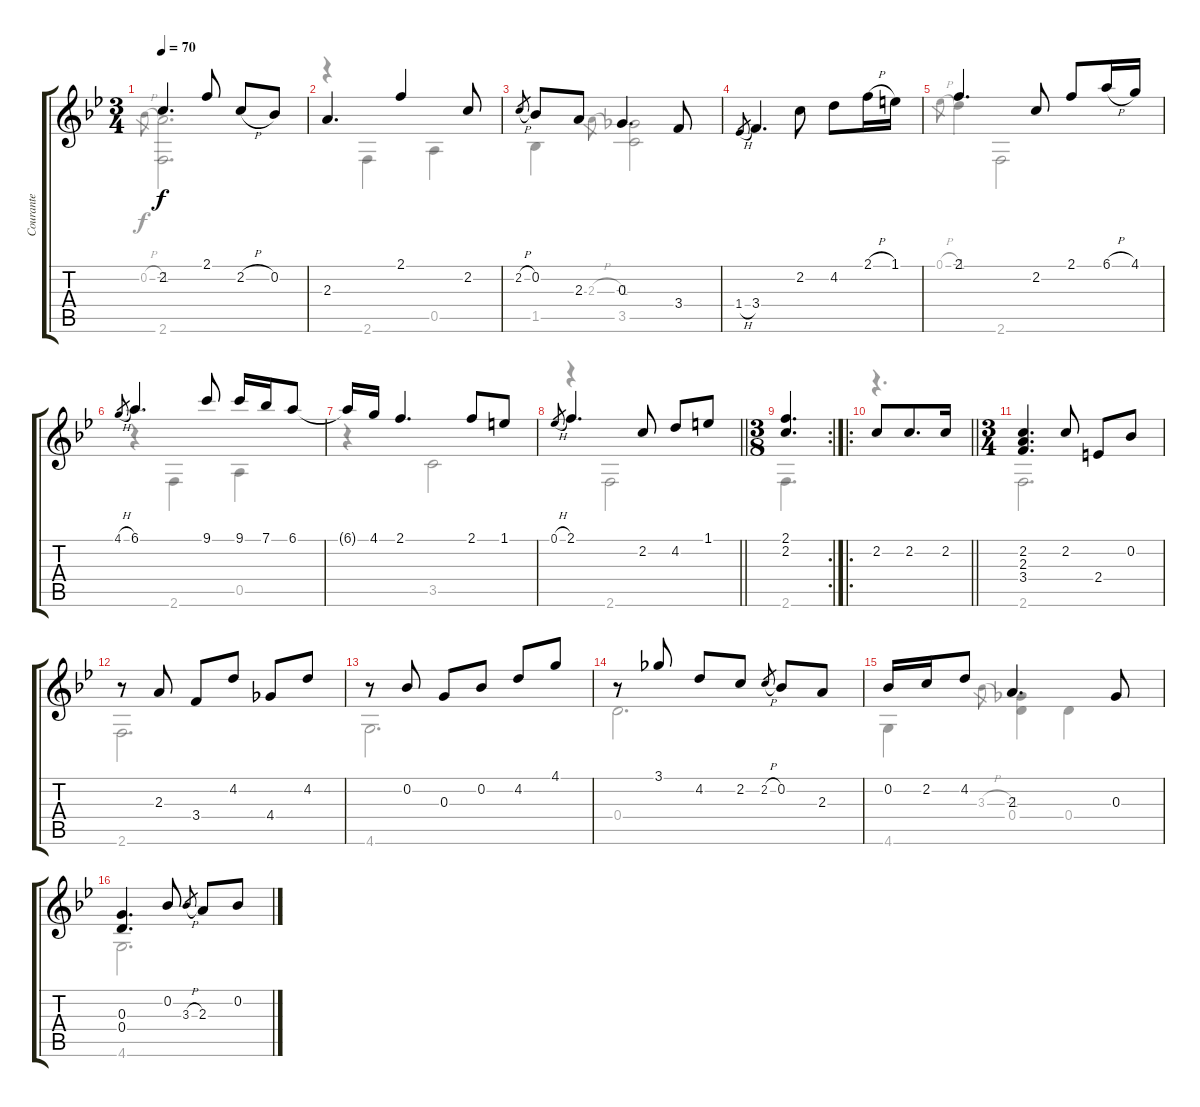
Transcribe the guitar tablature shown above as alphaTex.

\track ("Courante" "Courante") {instrument acousticguitarnylon}
\staff {score tabs}
\tuning (Eb4 Bb3 G3 D3 A2 Eb2) {hide}
\voice
\ts (3 4)
\tempo 70
\clef g2
\ks bb
2.2.4{d dy f} 2.1.8 2.2{h}.8 0.2.8 |
2.3.4{d} 2.1.4 2.2.8 |
2.2{h}.8{gr} 0.2.8 2.3.8 0.3.4{d} 3.4.8 |
1.4{h}.8{gr} 3.4.4{d} 2.2.8 4.2.8 2.1{h}.16 1.1.16 |
2.1.4{d} 2.2.8 2.1.8 6.1{h}.16 4.1.16 |
4.1{h}.8{gr} 6.1.4{d} 9.1.8 9.1.16 7.1.16 6.1.8 |
6.1{t}.16 4.1.16 2.1.4{d} 2.1.8 1.1.8 |
\barLineRight lightlight
0.1{h}.8{gr} 2.1.4{d} 2.2.8 4.2.8 1.1.8 |
\rc 2
\ts (3 8)
(2.1 2.2).4{d} |
\ro
\barLineRight lightlight
2.2.8 2.2.8{d} 2.2.16 |
\ts (3 4)
(2.2 2.3 3.4).4{d} 2.2.8 2.4.8 0.2.8 |
r.8 2.3.8 3.4.8 4.2.8 4.4.8 4.2.8 |
r.8 0.2.8 0.3.8 0.2.8 4.2.8 4.1.8 |
r.8 3.1.8 4.2.8 2.2.8 2.2{h}.8{gr} 0.2.8 2.3.8 |
0.2.16 2.2.16 4.2.8 2.3.4{d} 0.3.8 |
(0.3 0.4).4{d} 0.2.8 3.3{h}.8{gr} 2.3.8 0.2.8
\voice
\clef g2
\ottava regular
\simile none
\ks bb
0.2{h}.8{gr dy f} (-1.2 2.6).2{d} |
r.4 2.6.4 0.5.4 |
1.5.4 2.3{h}.8{gr} (-1.3 3.5).2 |
|
0.1{h}.8{gr} -1.1.4 2.6.2 |
r.4 2.6.4 0.5.4 |
r.4 3.5.2 |
\barLineRight lightlight
r.4 2.6.2 |
2.6.4{d} |
\barLineRight lightlight
r.4{d} |
2.6.2{d} |
2.6.2{d} |
4.6.2{d} |
0.4.2{d} |
4.6.4 3.3{h}.8{gr} (-1.3 0.4).4 0.4.4 |
4.6.2{d}
